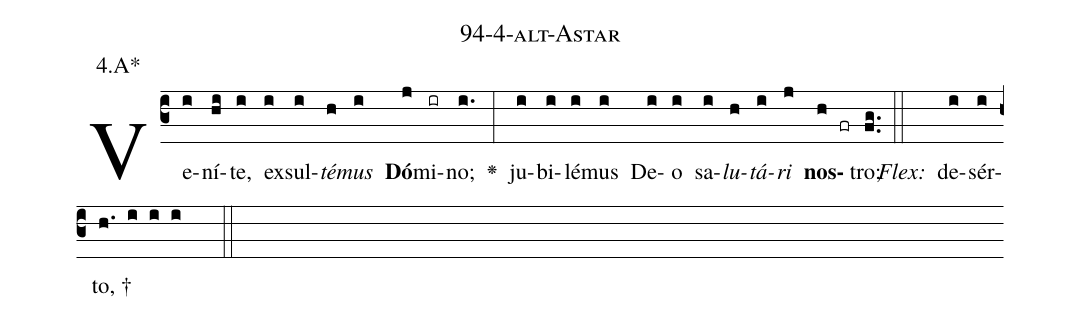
name: 94-4-alt-Astar;
annotation: 4.A*;
%%
(c3)Ve(i)ní(hi)te,(i) ex(i)sul(i)<i>té</i>(h)<i>mus</i>(i) <b>Dó</b>(j)mi(ir)no;(i.) <v>\greheightstar</v>(:) ju(i)bi(i)lé(i)mus(i) De(i)o(i) sa(i)<i>lu</i>(h)<i>tá</i>(i)<i>ri</i>(j) <b>nos</b>(h fr)tro;(fg..) (::)
<i>Flex:</i>()  de(i)sér(i)to, †(h. i i i  ::)

%E(i) u(h) o(i) u(j) a(h) e.(fg..) (::)
